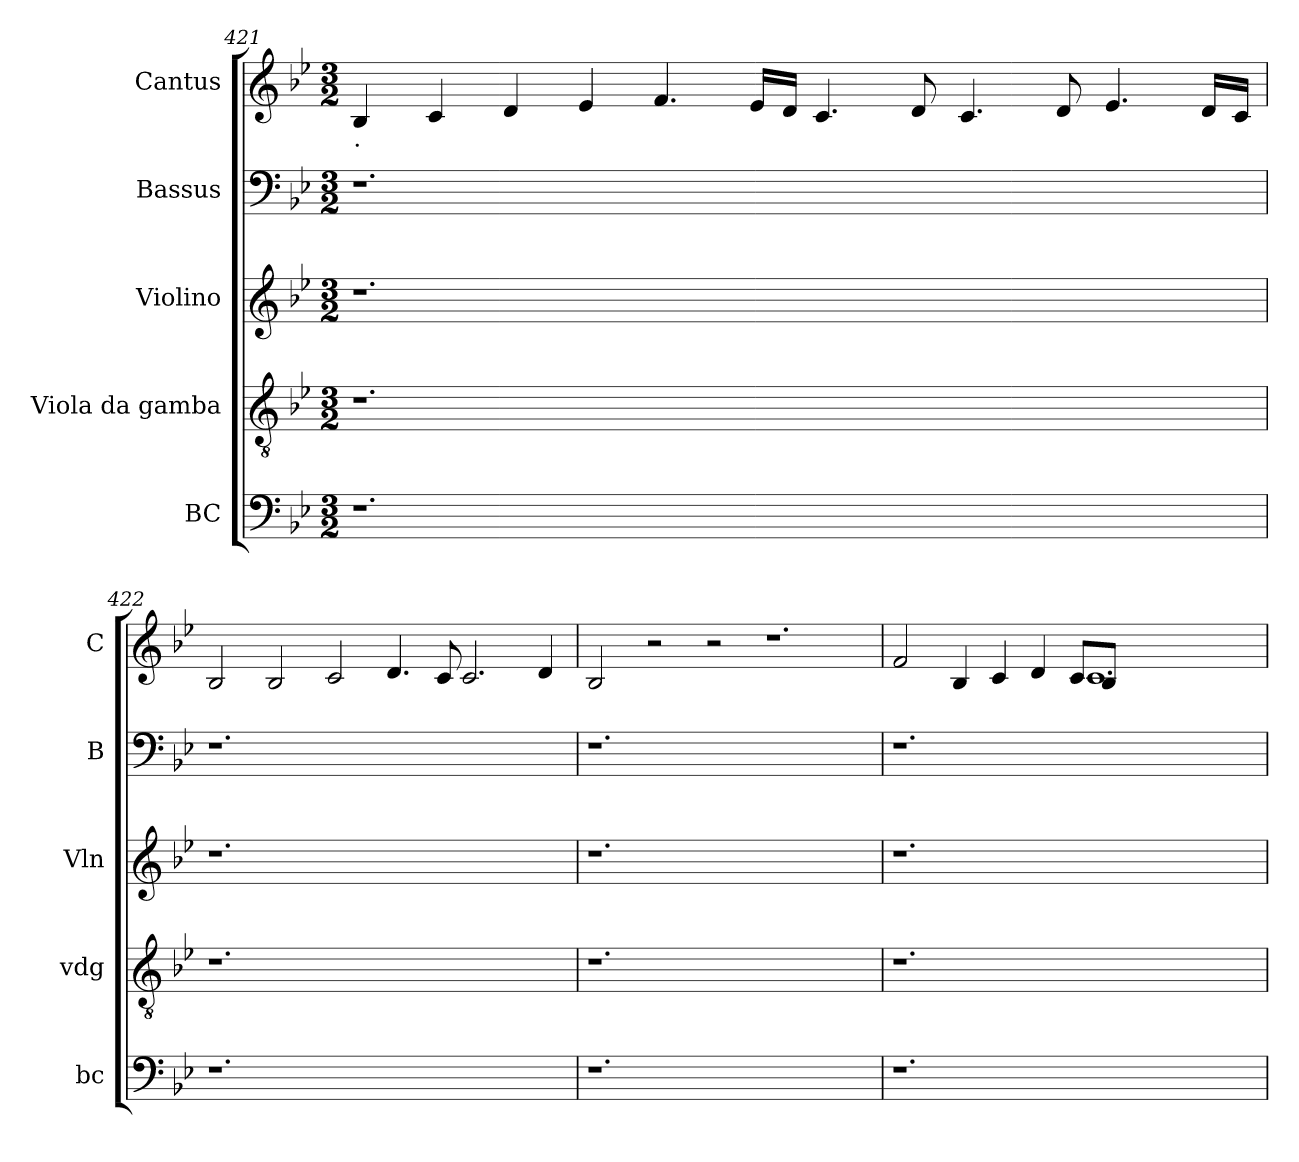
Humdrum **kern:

**kern	**kern	**kern	**kern	**kern
*part5	*part4	*part3	*part2	*part1
*staff5	*staff4	*staff3	*staff2	*staff1
*I"BC	*I"Viola da gamba	*I"Violino	*I"Bassus	*I"Cantus
*I'bc	*I'vdg	*I'Vln	*I'B	*I'C
*clefF4	*clefGv2	*clefG2	*clefF4	*clefG2
*k[b-e-]	*k[b-e-]	*k[b-e-]	*k[b-e-]	*k[b-e-]
*B-:	*B-:	*B-:	*B-:	*B-:
*M3/2	*M3/2	*M3/2	*M3/2	*M3/2
=421	=421	=421	=421	=421
!	!	!	!	!LO:TX:b:t=.
1.r	1.r	1.r	1.r	4B-/
.	.	.	.	4c/
.	.	.	.	4d/
.	.	.	.	4e-/
.	.	.	.	4.f/
.	.	.	.	16e-/LL
.	.	.	.	16d/JJ
1.ryy	1.ryy	1.ryy	1.ryy	4.c/
.	.	.	.	8d/
.	.	.	.	4.c/
.	.	.	.	8d/
.	.	.	.	4.e-/
.	.	.	.	16d/LL
.	.	.	.	16c/JJ
=422	=422	=422	=422	=422
1.r	1.r	1.r	1.r	2B-/
.	.	.	.	2B-/
.	.	.	.	2c/
1.ryy	1.ryy	1.ryy	1.ryy	4.d/
.	.	.	.	8c/
.	.	.	.	2.c/
.	.	.	.	4d/
!!LO:LB:g=z
=423	=423	=423	=423	=423
1.r	1.r	1.r	1.r	2B-/
.	.	.	.	2r
.	.	.	.	2r
1.ryy	1.ryy	1.ryy	1.ryy	1.r
=424	=424	=424	=424	=424
*	*	*	*	*^
1.r	1.r	1.r	1.r	2f/	1ryy
.	.	.	.	4B-/	.
.	.	.	.	4c/	.
.	.	.	.	4d/	4.ryy
.	.	.	.	8c/L	.
.	.	.	.	8B-/J	1.c
1ryy	1ryy	1ryy	1ryy	1ryy	.
4.ryy	4.ryy	4.ryy	4.ryy	4.ryy	.
*	*	*	*	*v	*v
=	=	=	=	=
*-	*-	*-	*-	*-
